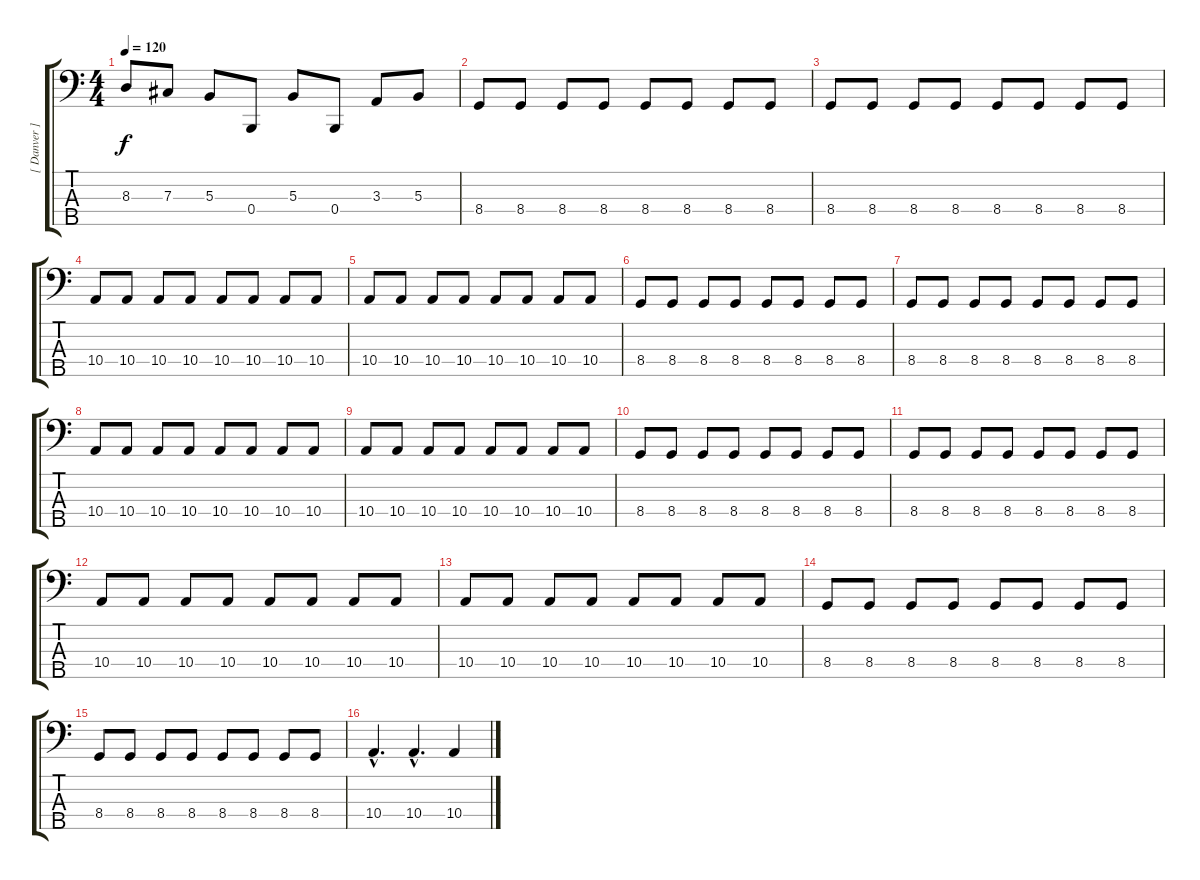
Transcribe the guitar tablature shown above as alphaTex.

\track ("[ Danver ]" "[ Danver ]") {instrument electricbassfinger}
\staff {score tabs}
\tuning (E2 B1 Gb1 B0 Ab0) {hide}
\ts (4 4)
\tempo 120
\clef f4
\ks c
8.3.8{dy f} 7.3.8 5.3.8 0.4.8 5.3.8 0.4.8 3.3.8 5.3.8 |
8.4.8 8.4.8 8.4.8 8.4.8 8.4.8 8.4.8 8.4.8 8.4.8 |
8.4.8 8.4.8 8.4.8 8.4.8 8.4.8 8.4.8 8.4.8 8.4.8 |
10.4.8 10.4.8 10.4.8 10.4.8 10.4.8 10.4.8 10.4.8 10.4.8 |
10.4.8 10.4.8 10.4.8 10.4.8 10.4.8 10.4.8 10.4.8 10.4.8 |
8.4.8 8.4.8 8.4.8 8.4.8 8.4.8 8.4.8 8.4.8 8.4.8 |
8.4.8 8.4.8 8.4.8 8.4.8 8.4.8 8.4.8 8.4.8 8.4.8 |
10.4.8 10.4.8 10.4.8 10.4.8 10.4.8 10.4.8 10.4.8 10.4.8 |
10.4.8 10.4.8 10.4.8 10.4.8 10.4.8 10.4.8 10.4.8 10.4.8 |
8.4.8 8.4.8 8.4.8 8.4.8 8.4.8 8.4.8 8.4.8 8.4.8 |
8.4.8 8.4.8 8.4.8 8.4.8 8.4.8 8.4.8 8.4.8 8.4.8 |
10.4.8 10.4.8 10.4.8 10.4.8 10.4.8 10.4.8 10.4.8 10.4.8 |
10.4.8 10.4.8 10.4.8 10.4.8 10.4.8 10.4.8 10.4.8 10.4.8 |
8.4.8 8.4.8 8.4.8 8.4.8 8.4.8 8.4.8 8.4.8 8.4.8 |
8.4.8 8.4.8 8.4.8 8.4.8 8.4.8 8.4.8 8.4.8 8.4.8 |
10.4{hac}.4{d} 10.4{hac}.4{d} 10.4.4
